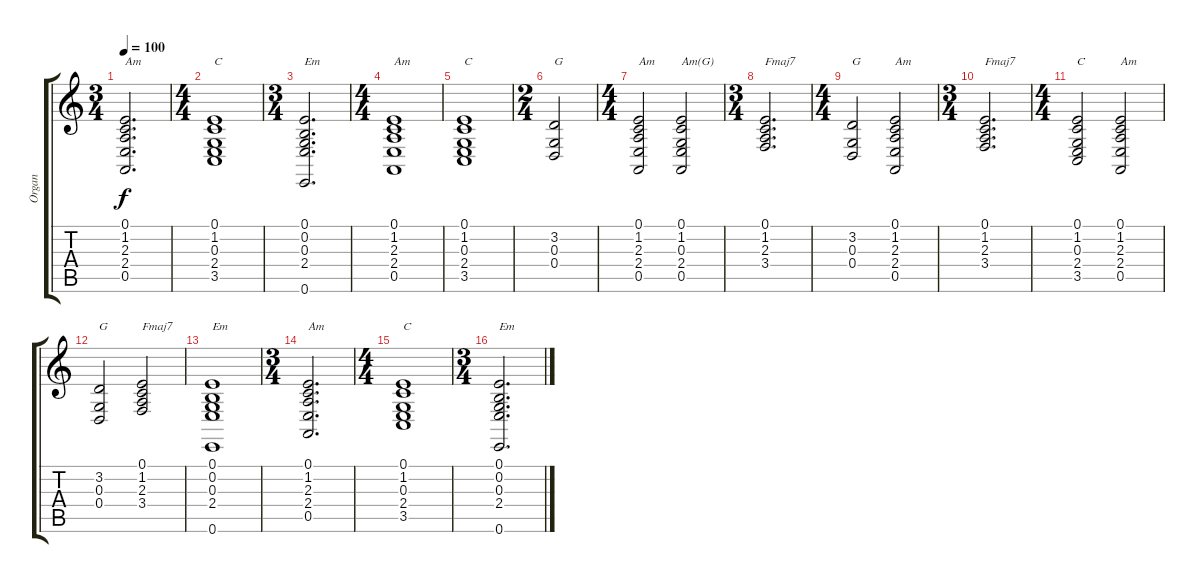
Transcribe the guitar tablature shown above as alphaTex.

\track ("Organ" "Organ") {instrument percussiveorgan}
\staff {score tabs}
\tuning (E4 B3 G3 D3 A2 E2) {hide}
\ts (3 4)
\tempo 100
\clef g2
\ks c
(0.1 1.2 2.3 2.4 0.5).2{d txt "Am" dy f} |
\ts (4 4)
(0.1 1.2 0.3 2.4 3.5).1{txt "C"} |
\ts (3 4)
(0.1 0.2 0.3 2.4 0.6).2{d txt "Em"} |
\ts (4 4)
(0.1 1.2 2.3 2.4 0.5).1{txt "Am"} |
(0.1 1.2 0.3 2.4 3.5).1{txt "C"} |
\ts (2 4)
(3.2 0.3 0.4).2{txt "G"} |
\ts (4 4)
(0.1 1.2 2.3 2.4 0.5).2{txt "Am"} (0.1 1.2 0.3 2.4 0.5).2{txt "Am(G)"} |
\ts (3 4)
(0.1 1.2 2.3 3.4).2{d txt "Fmaj7"} |
\ts (4 4)
(3.2 0.3 0.4).2{txt "G"} (0.1 1.2 2.3 2.4 0.5).2{txt "Am"} |
\ts (3 4)
(0.1 1.2 2.3 3.4).2{d txt "Fmaj7"} |
\ts (4 4)
(0.1 1.2 0.3 2.4 3.5).2{txt "C"} (0.1 1.2 2.3 2.4 0.5).2{txt "Am"} |
(3.2 0.3 0.4).2{txt "G"} (0.1 1.2 2.3 3.4).2{txt "Fmaj7"} |
(0.1 0.2 0.3 2.4 0.6).1{txt "Em"} |
\ts (3 4)
(0.1 1.2 2.3 2.4 0.5).2{d txt "Am"} |
\ts (4 4)
(0.1 1.2 0.3 2.4 3.5).1{txt "C"} |
\ts (3 4)
(0.1 0.2 0.3 2.4 0.6).2{d txt "Em"}
